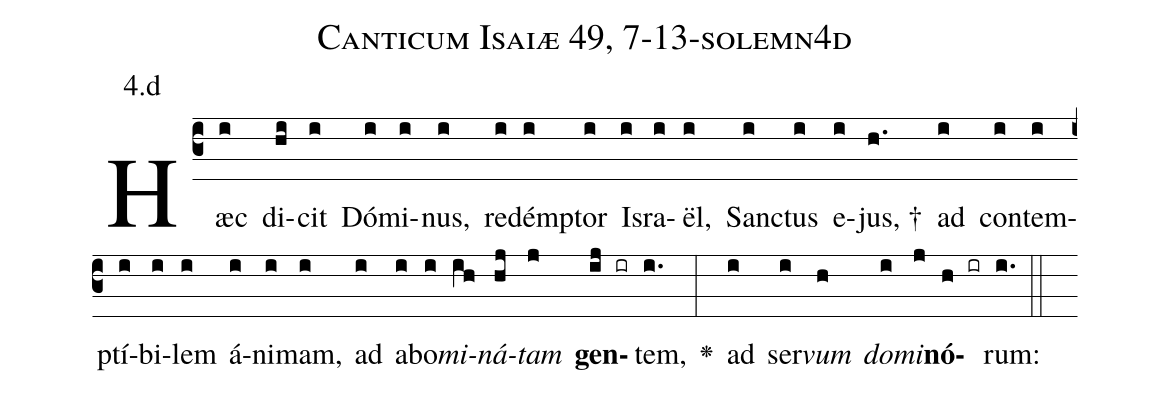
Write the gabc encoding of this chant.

name: Canticum Isaiæ 49, 7-13-solemn4d;
annotation: 4.d;
%%
(c3)Hæc(i) di(hi)cit(i) Dó(i)mi(i)nus,(i) re(i)dém(i)ptor(i) Is(i)ra(i)ël,(i) San(i)ctus(i) e(i)jus, †(h.) ad(i) con(i)tem(i)ptí(i)bi(i)lem(i) á(i)ni(i)mam,(i) ad(i) a(i)bo(i)<i>mi</i>(ih)<i>ná</i>(hj)<i>tam</i>(j) <b>gen</b>(ij ir)tem,(i.) <v>\greheightstar</v>(:) ad(i) ser(i)<i>vum</i>(h) <i>do</i>(i)<i>mi</i>(j)<b>nó</b>(h ir)rum:(i.) (::)


%E(i) u(h) o(i) u(j) a(h) e.(i.) (::)
